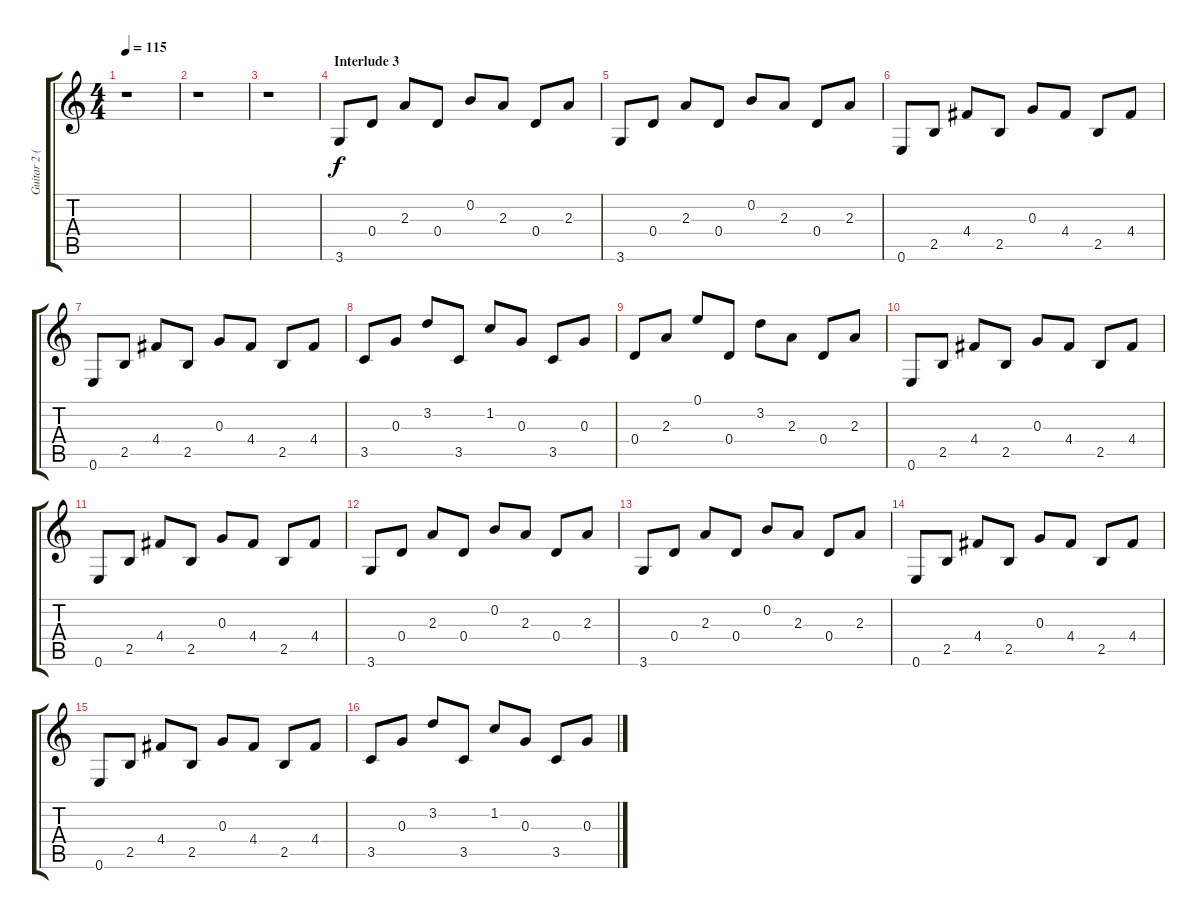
\track ("Guitar 2 (Andy)" "Guitar 2 (") {instrument electricguitarmuted}
\staff {score tabs}
\tuning (E4 B3 G3 D3 A2 E2) {hide}
\ts (4 4)
\tempo 115
\clef g2
\ks c
r.1{dy f} |
r.1 |
r.1 |
\section ("" "Interlude 3")
3.6.8 0.4.8 2.3.8 0.4.8 0.2.8 2.3.8 0.4.8 2.3.8 |
3.6.8 0.4.8 2.3.8 0.4.8 0.2.8 2.3.8 0.4.8 2.3.8 |
0.6.8 2.5.8 4.4.8 2.5.8 0.3.8 4.4.8 2.5.8 4.4.8 |
0.6.8 2.5.8 4.4.8 2.5.8 0.3.8 4.4.8 2.5.8 4.4.8 |
3.5.8 0.3.8 3.2.8 3.5.8 1.2.8 0.3.8 3.5.8 0.3.8 |
0.4.8 2.3.8 0.1.8 0.4.8 3.2.8 2.3.8 0.4.8 2.3.8 |
0.6.8 2.5.8 4.4.8 2.5.8 0.3.8 4.4.8 2.5.8 4.4.8 |
0.6.8 2.5.8 4.4.8 2.5.8 0.3.8 4.4.8 2.5.8 4.4.8 |
3.6.8 0.4.8 2.3.8 0.4.8 0.2.8 2.3.8 0.4.8 2.3.8 |
3.6.8 0.4.8 2.3.8 0.4.8 0.2.8 2.3.8 0.4.8 2.3.8 |
0.6.8 2.5.8 4.4.8 2.5.8 0.3.8 4.4.8 2.5.8 4.4.8 |
0.6.8 2.5.8 4.4.8 2.5.8 0.3.8 4.4.8 2.5.8 4.4.8 |
3.5.8 0.3.8 3.2.8 3.5.8 1.2.8 0.3.8 3.5.8 0.3.8
